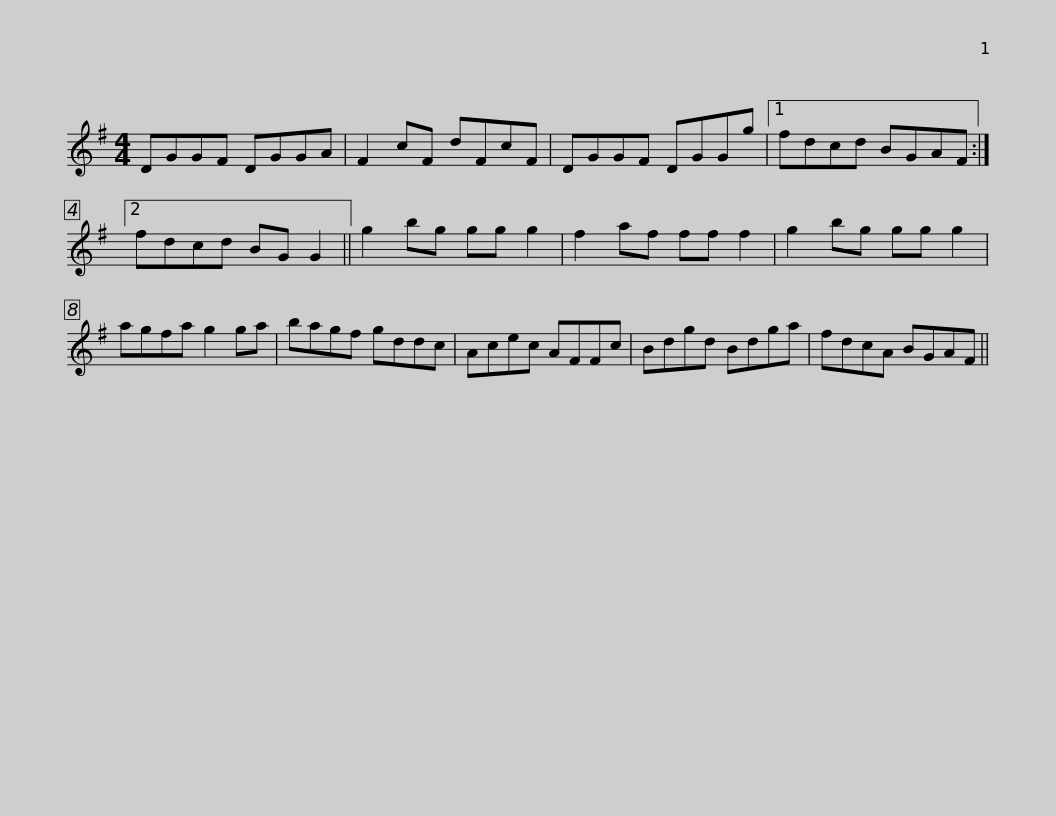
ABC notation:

X:1
L:1/8
M:4/4
I:linebreak $
K:G
V:1 treble
V:1
 DGGF DGGA | F2 cF dFcF | DGGF DGGg |1 fdcd BGAF :|2 fdcd BG G2 || %5
 g2 bg gg g2 |$ f2 af ff f2 | g2 bg gg g2 | agfa g2 ga | bagf gddc | %10
 Acec AFFc | Bdgd Bdga |$ fdcA BGAF || %13
